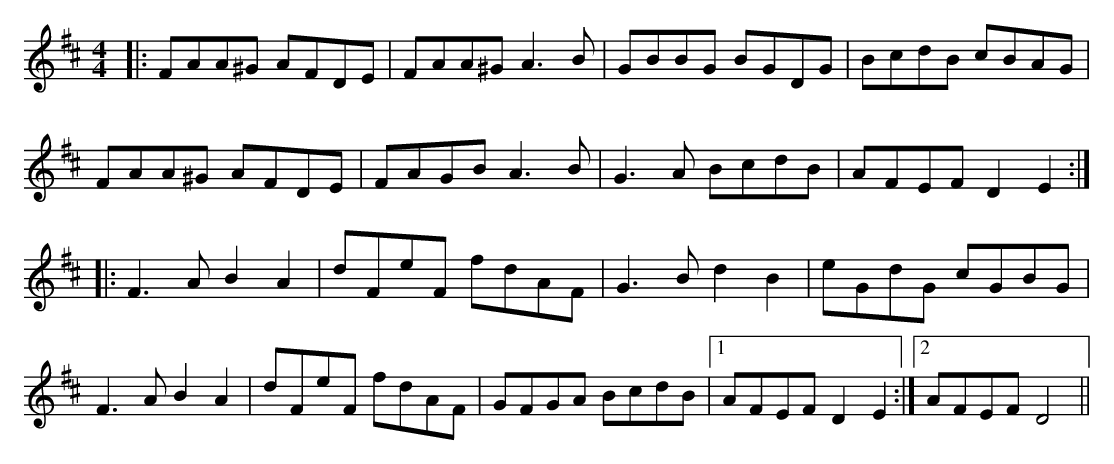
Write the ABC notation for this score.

X:1
M:4/4
K:D
|:FAA^G AFDE|FAA^G A3B|GBBG BGDG |BcdB cBAG|
FAA^G AFDE|FAG^ B A3B|G3 A BcdB|AFEF D2 E2:|
|:F3 A B2 A2 | dFeF fdAF|G3 B d2 B2 |eGdG cGBG|
F3 A B2 A2| dFeF fdAF|GFGA BcdB|1 AFEF D2 E2:|2 AFEF D4||
